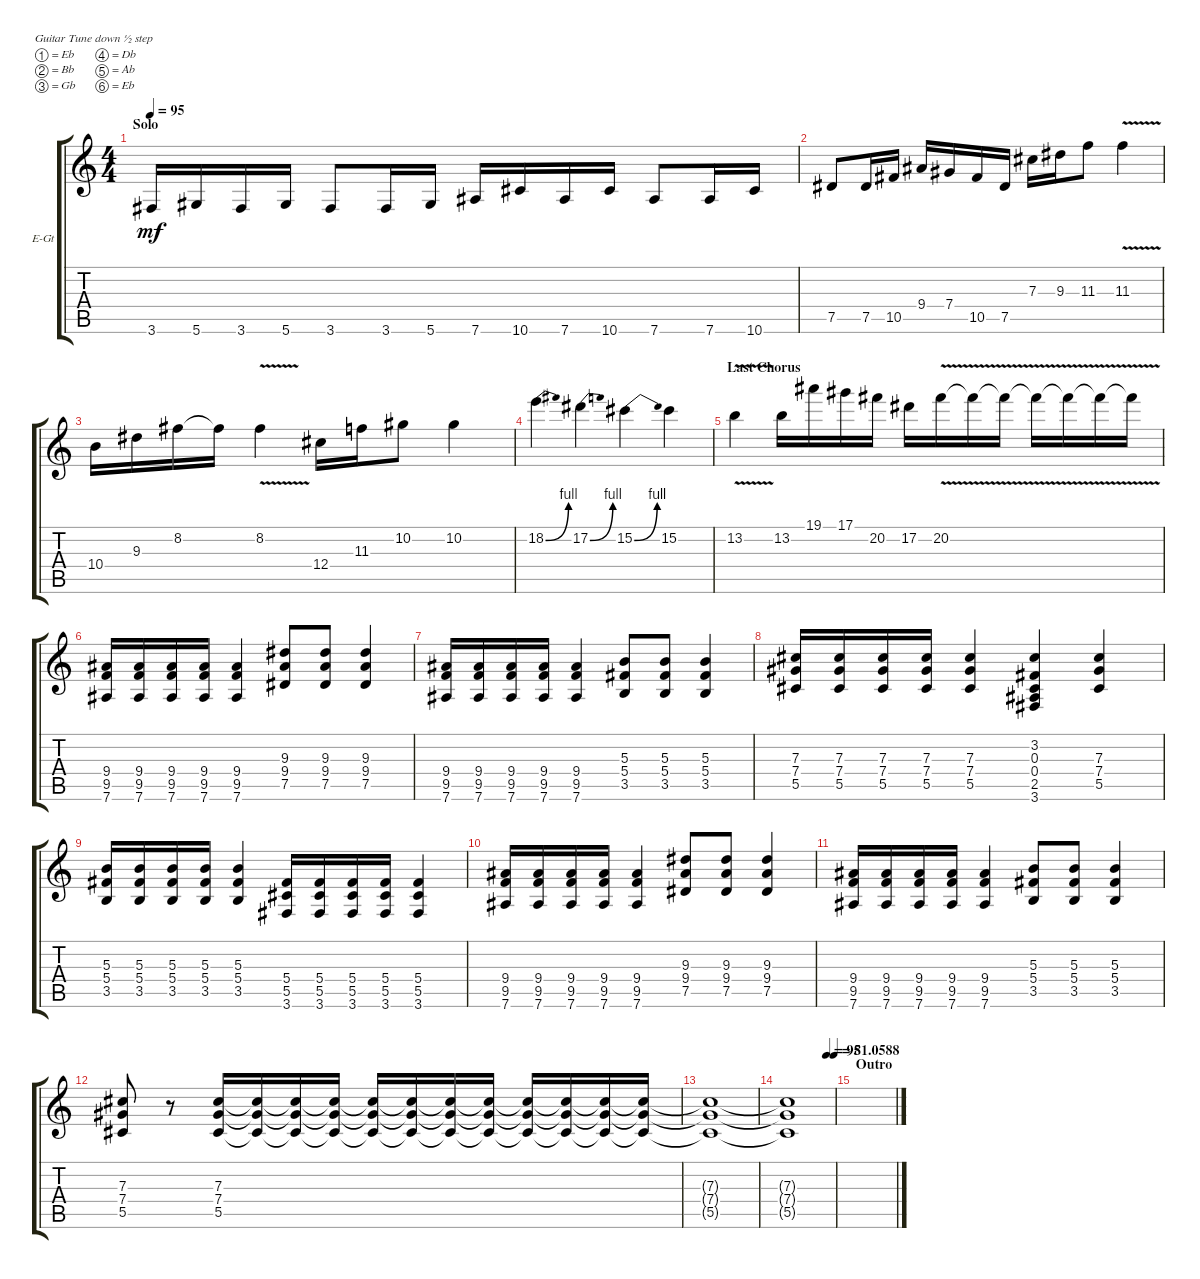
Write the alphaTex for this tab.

\defaultSystemsLayout 4
\bracketExtendMode groupsimilarinstruments
\firstSystemTrackNameOrientation horizontal
\otherSystemsTrackNameOrientation horizontal
\track ("Electric Guitar" "E-Gt") {instrument overdrivenguitar}
\staff {score tabs}
\tuning (Eb4 Bb3 Gb3 Db3 Ab2 Eb2)
\ts (4 4)
\section ("" "Solo")
\tempo 95
\clef g2
\ks c
3.6.16{dy mf} 5.6.16 3.6.16 5.6.16 3.6.8 3.6.16 5.6.16 7.6.16 10.6.16 7.6.16 10.6.16 7.6.8 7.6.16 10.6.16 |
7.5.8 7.5.16 10.5.16 9.4.16 7.4.16 10.5.16 7.5.16 7.3.16 9.3.16 11.3.8 11.3{v}.4 |
10.4.16 9.3.16 8.2.16 8.2{t}.16 8.2{v}.4 12.4.16 11.3.16 10.2.8 10.2.4 |
18.2{be (bend 0 0 15 4)}.4 17.2{be (bend 0 0 15 4)}.4 15.2{be (bend 0 0 15 4)}.4 15.2.4 |
\section ("" "Last Chorus")
13.2{v}.4 13.2.16 19.1.16 17.1.16 20.2.16 17.2.16 20.2{v}.16 20.2{v t}.16 20.2{v t}.16 20.2{v t}.16 20.2{v t}.16 20.2{v t}.16 20.2{v t}.16 |
(7.6 9.5 9.4).16 (7.6 9.5 9.4).16 (7.6 9.5 9.4).16 (7.6 9.5 9.4).16 (7.6 9.5 9.4).4 (7.5 9.4 9.3).8 (7.5 9.4 9.3).8 (7.5 9.4 9.3).4 |
(7.6 9.5 9.4).16 (7.6 9.5 9.4).16 (7.6 9.5 9.4).16 (7.6 9.5 9.4).16 (7.6 9.5 9.4).4 (3.5 5.4 5.3).8 (3.5 5.4 5.3).8 (3.5 5.4 5.3).4 |
(5.5 7.4 7.3).16 (5.5 7.4 7.3).16 (5.5 7.4 7.3).16 (5.5 7.4 7.3).16 (5.5 7.4 7.3).4 (3.6 2.5 0.4 0.3 3.2).4 (5.5 7.4 7.3).4 |
(3.5 5.4 5.3).16 (3.5 5.4 5.3).16 (3.5 5.4 5.3).16 (3.5 5.4 5.3).16 (3.5 5.4 5.3).4 (3.6 5.5 5.4).16 (3.6 5.5 5.4).16 (3.6 5.5 5.4).16 (3.6 5.5 5.4).16 (3.6 5.5 5.4).4 |
(7.6 9.5 9.4).16 (7.6 9.5 9.4).16 (7.6 9.5 9.4).16 (7.6 9.5 9.4).16 (7.6 9.5 9.4).4 (7.5 9.4 9.3).8 (7.5 9.4 9.3).8 (7.5 9.4 9.3).4 |
(7.6 9.5 9.4).16 (7.6 9.5 9.4).16 (7.6 9.5 9.4).16 (7.6 9.5 9.4).16 (7.6 9.5 9.4).4 (3.5 5.4 5.3).8 (3.5 5.4 5.3).8 (3.5 5.4 5.3).4 |
(5.5 7.4 7.3).8 r.8 (7.4 5.5 7.3).16 (7.4{t} 5.5{t} 7.3{t}).16 (7.4{t} 5.5{t} 7.3{t}).16 (7.4{t} 5.5{t} 7.3{t}).16 (7.4{t} 5.5{t} 7.3{t}).16 (7.4{t} 5.5{t} 7.3{t}).16 (7.4{t} 5.5{t} 7.3{t}).16 (7.4{t} 5.5{t} 7.3{t}).16 (7.4{t} 5.5{t} 7.3{t}).16 (7.4{t} 5.5{t} 7.3{t}).16 (7.4{t} 5.5{t} 7.3{t}).16 (7.4{t} 5.5{t} 7.3{t}).16 |
(7.4{t} 5.5{t} 7.3{t}).1 |
\tempo (95 0.8375)
\tempo (81.0588 0.994819)
(7.4{t} 5.5{t} 7.3{t}).1 |
\section ("" "Outro")
